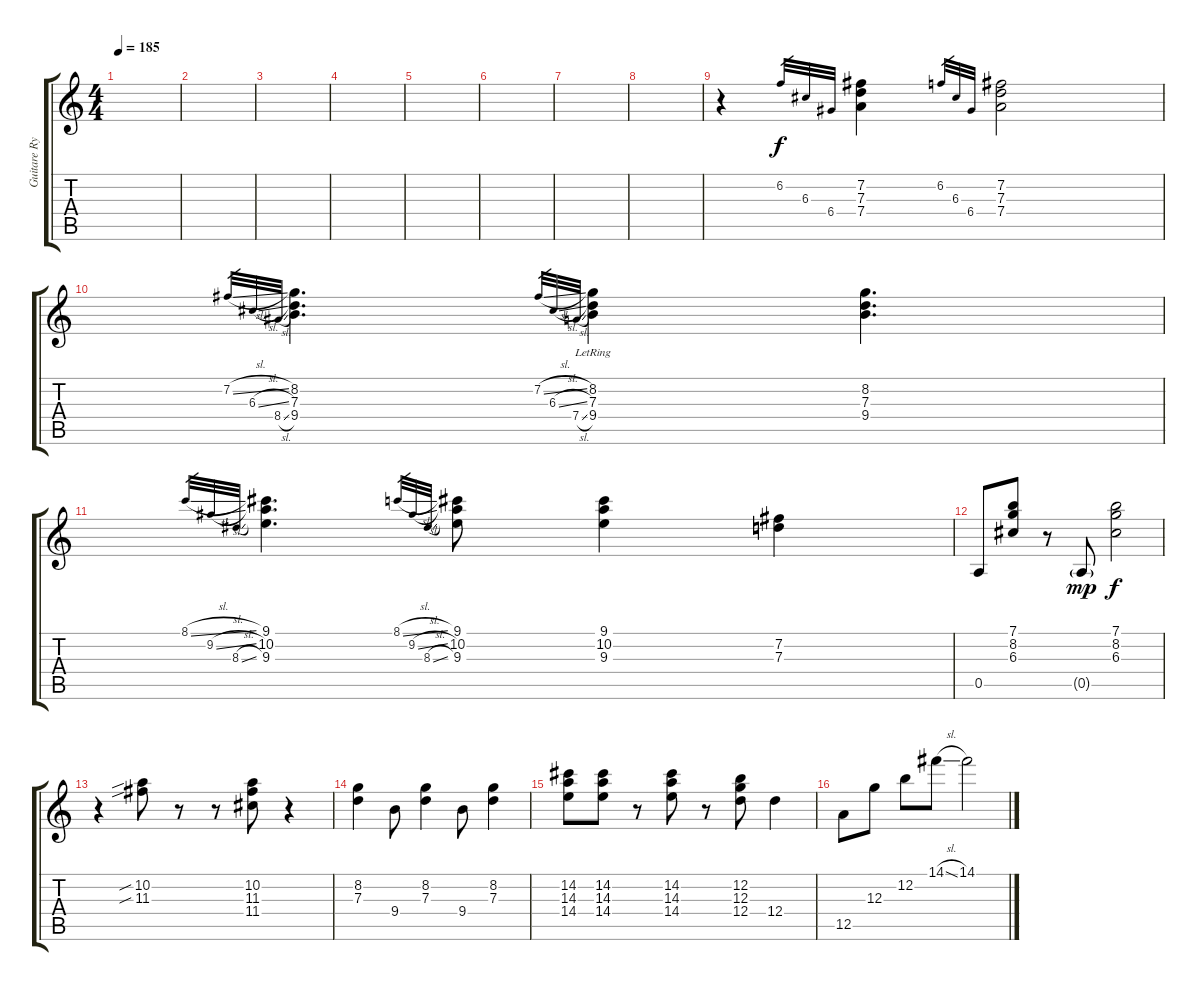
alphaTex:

\track ("Guitare Rythm 2" "Guitare Ry") {instrument acousticguitarsteel}
\staff {score tabs}
\tuning (E4 B3 G3 D3 A2 E2) {hide}
\ts (4 4)
\tempo 185
\clef g2
\ks c
|
|
|
|
|
|
|
|
r.4{volume 6} 6.2.32{gr} 6.3.32{gr} 6.4.32{gr} (7.2 7.3 7.4).4 6.2.32{gr} 6.3.32{gr} 6.4.32{gr} (7.2 7.3 7.4).2 |
7.2{sl}.32{gr} 6.3{sl}.32{gr} 8.4{sl}.32{gr} (8.2 7.3 9.4).4{d} 7.2{sl}.32{gr} 6.3{sl}.32{gr} 7.4{sl}.32{gr} (8.2{lr} 7.3{lr} 9.4{lr}).4 (8.2 7.3 9.4).4{d} |
8.1{sl}.32{gr} 9.2{sl}.32{gr} 8.3{sl}.32{gr} (9.1 10.2 9.3).4{d} 8.1{sl}.32{gr} 9.2{sl}.32{gr} 8.3{sl}.32{gr} (9.1 10.2 9.3).8 (9.1 10.2 9.3).4 (7.2 7.3).4 |
0.5.8 (7.1 8.2 6.3).8 r.8 0.5{g}.8{dy mp} (7.1 8.2 6.3).2{dy f} |
r.4 (10.2{sib} 11.3{sib}).8 r.8 r.8 (10.2 11.3 11.4).8 r.4 |
(8.2 7.3).4 9.4.8 (8.2 7.3).4 9.4.8 (8.2 7.3).4 |
(14.2 14.3 14.4).8 (14.2 14.3 14.4).8 r.8 (14.2 14.3 14.4).8 r.8 (12.2 12.3 12.4).8 12.4.4 |
12.5.8{volume 8} 12.3.8 12.2.8 14.1{sl}.8 14.1.2
